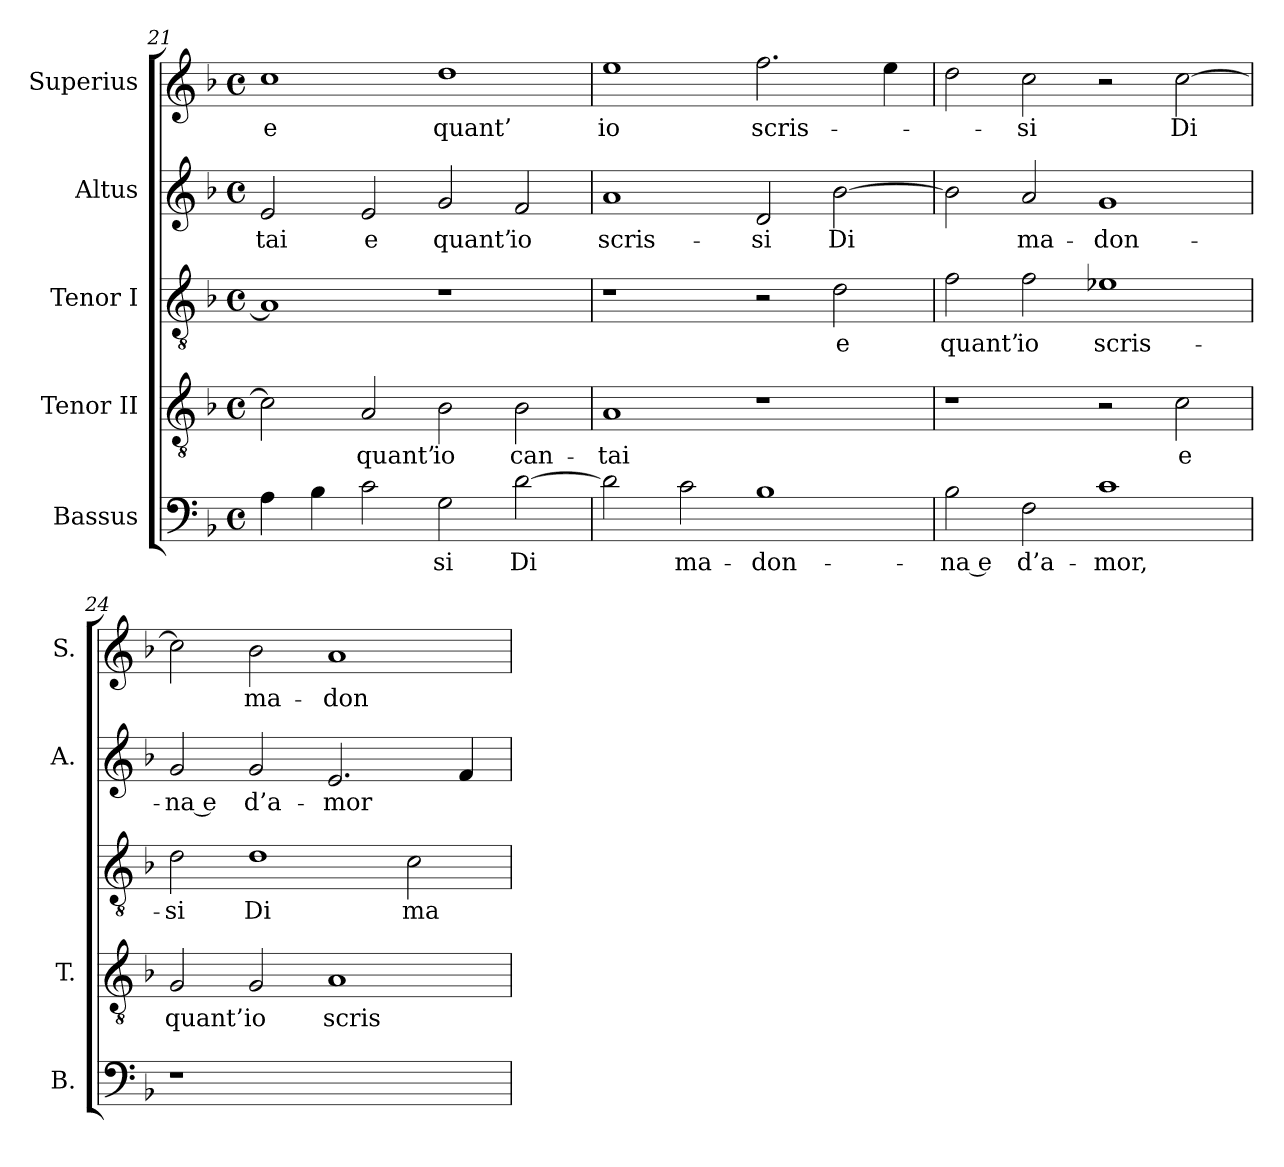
**kern	**text	**kern	**text	**kern	**text	**kern	**text	**kern	**text
*part5	*part5	*part4	*part4	*part3	*part3	*part2	*part2	*part1	*part1
*staff5	*staff5	*staff4	*staff4	*staff3	*staff3	*staff2	*staff2	*staff1	*staff1
*I"Bassus	*	*I"Tenor II	*	*I"Tenor I	*	*I"Altus	*	*I"Superius	*
*I'B.	*	*I'T.	*	*	*	*I'A.	*	*I'S.	*
*clefF4	*	*clefGv2	*	*clefGv2	*	*clefG2	*	*clefG2	*
*	*	*ITrd7c12	*	*	*	*	*	*	*
*k[b-]	*	*k[b-]	*	*k[b-]	*	*k[b-]	*	*k[b-]	*
*F:	*	*F:	*	*F:	*	*F:	*	*F:	*
*M4/4	*	*M4/4	*	*M4/4	*	*M4/4	*	*M4/4	*
*met(c)	*	*met(c)	*	*met(c)	*	*met(c)	*	*met(c)	*
=21	=21	=21	=21	=21	=21	=21	=21	=21	=21
!	!	!	!	!	!	!	!LO:LY:b:color=#000000	!	!
!	!	!	!	!	!	!	!	!	!LO:LY:b:color=#000000
4Ai\	.	2Ci\]	.	1Ai]	.	2ei/	-tai	1cci	e
4B-i\	.	.	.	.	.	.	.	.	.
!	!	!	!LO:LY:b:color=#000000	!	!	!	!	!	!
!	!	!	!	!	!	!	!LO:LY:b:color=#000000	!	!
2ci\	.	2AAi/	quant’	.	.	2ei/	e	.	.
!	!LO:LY:b:color=#000000	!	!	!	!	!	!	!	!
!	!	!	!LO:LY:b:color=#000000	!	!	!	!	!	!
!	!	!	!	!	!	!	!LO:LY:b:color=#000000	!	!
!	!	!	!	!	!	!	!	!	!LO:LY:b:color=#000000
2Gi\	-si	2BB-i\	io	1r	.	2gi/	quant’	1ddi	quant’
!	!LO:LY:b:color=#000000	!	!	!	!	!	!	!	!
!	!	!	!LO:LY:b:color=#000000	!	!	!	!	!	!
!	!	!	!	!	!	!	!LO:LY:b:color=#000000	!	!
[>2di\	Di	2BB-i\	can-	.	.	2fi/	io	.	.
=22	=22	=22	=22	=22	=22	=22	=22	=22	=22
!	!	!	!LO:LY:b:color=#000000	!	!	!	!	!	!
!	!	!	!	!	!	!	!LO:LY:b:color=#000000	!	!
!	!	!	!	!	!	!	!	!	!LO:LY:b:color=#000000
2di\]	.	1AAi	-tai	1r	.	1ai	scris-	1eei	io
!	!LO:LY:b:color=#000000	!	!	!	!	!	!	!	!
2ci\	ma-	.	.	.	.	.	.	.	.
!	!LO:LY:b:color=#000000	!	!	!	!	!	!	!	!
!	!	!	!	!	!	!	!LO:LY:b:color=#000000	!	!
!	!	!	!	!	!	!	!	!	!LO:LY:b:color=#000000
1B-i	-don-	1r	.	2r	.	2di/	-si	2.ffi\	scris-
!	!	!	!	!	!LO:LY:b:color=#000000	!	!	!	!
!	!	!	!	!	!	!	!LO:LY:b:color=#000000	!	!
.	.	.	.	2di\	e	[>2b-i\	Di	.	.
.	.	.	.	.	.	.	.	4eei\	.
=23	=23	=23	=23	=23	=23	=23	=23	=23	=23
!	!LO:LY:b:color=#000000	!	!	!	!	!	!	!	!
!	!	!	!	!	!LO:LY:b:color=#000000	!	!	!	!
2B-i\	-na e	1r	.	2fi\	quant’	2b-i\]	.	2ddi\	.
!	!LO:LY:b:color=#000000	!	!	!	!	!	!	!	!
!	!	!	!	!	!LO:LY:b:color=#000000	!	!	!	!
!	!	!	!	!	!	!	!LO:LY:b:color=#000000	!	!
!	!	!	!	!	!	!	!	!	!LO:LY:b:color=#000000
2Fi\	d’a-	.	.	2fi\	io	2ai/	ma-	2cci\	-si
!	!LO:LY:b:color=#000000	!	!	!	!	!	!	!	!
!	!	!	!	!	!LO:LY:b:color=#000000	!	!	!	!
!	!	!	!	!	!	!	!LO:LY:b:color=#000000	!	!
1ci	-mor,	2r	.	1e-Xi	scris-	1gi	-don-	2r	.
!	!	!	!LO:LY:b:color=#000000	!	!	!	!	!	!
!	!	!	!	!	!	!	!	!	!LO:LY:b:color=#000000
.	.	2Ci\	e	.	.	.	.	[>2cci\	Di
=24	=24	=24	=24	=24	=24	=24	=24	=24	=24
!LO:N:vis=1	!	!	!	!	!	!	!	!	!
!	!	!	!LO:LY:b:color=#000000	!	!	!	!	!	!
!	!	!	!	!	!LO:LY:b:color=#000000	!	!	!	!
!	!	!	!	!	!	!	!LO:LY:b:color=#000000	!	!
1r	.	2GGi/	quant’	2di\	-si	2gi/	-na e	2cci\]	.
!	!	!	!LO:LY:b:color=#000000	!	!	!	!	!	!
!	!	!	!	!	!LO:LY:b:color=#000000	!	!	!	!
!	!	!	!	!	!	!	!LO:LY:b:color=#000000	!	!
!	!	!	!	!	!	!	!	!	!LO:LY:b:color=#000000
.	.	2GGi/	io	1di	Di	2gi/	d’a-	2b-i\	ma-
!	!	!	!LO:LY:b:color=#000000	!	!	!	!	!	!
!	!	!	!	!	!	!	!LO:LY:b:color=#000000	!	!
!	!	!	!	!	!	!	!	!	!LO:LY:b:color=#000000
1ryy	.	1AAi	scris-	.	.	2.ei/	-mor	1ai	-don-
!	!	!	!	!	!LO:LY:b:color=#000000	!	!	!	!
.	.	.	.	2ci\	ma-	.	.	.	.
.	.	.	.	.	.	4fi/	.	.	.
=	=	=	=	=	=	=	=	=	=
*-	*-	*-	*-	*-	*-	*-	*-	*-	*-
